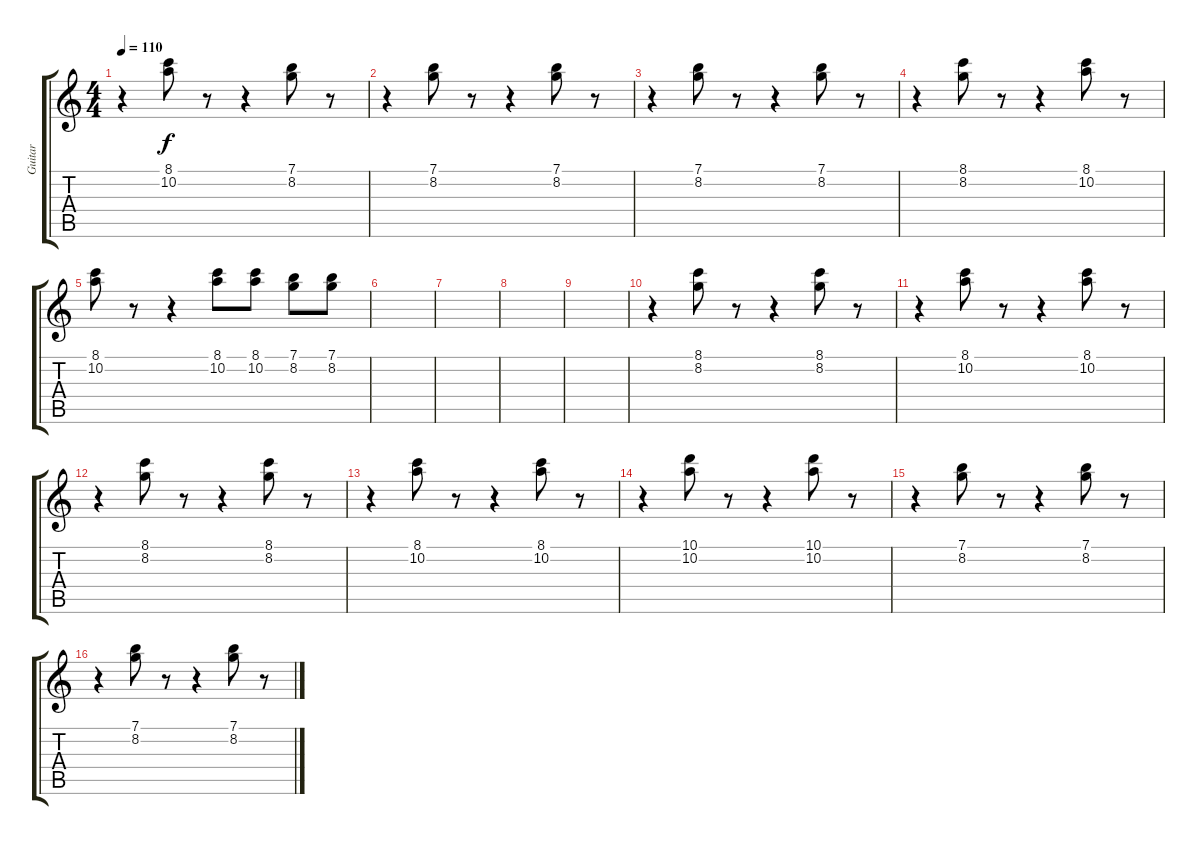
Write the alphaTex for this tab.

\track ("Guitar" "Guitar") {instrument electricguitarjazz}
\staff {score tabs}
\tuning (E4 B3 G3 D3 A2 E2) {hide}
\ts (4 4)
\tempo 110
\clef g2
\ks c
r.4{dy f} (8.1 10.2).8 r.8 r.4 (7.1 8.2).8 r.8 |
r.4 (7.1 8.2).8 r.8 r.4 (7.1 8.2).8 r.8 |
r.4 (7.1 8.2).8 r.8 r.4 (7.1 8.2).8 r.8 |
r.4 (8.1 8.2).8 r.8 r.4 (8.1 10.2).8 r.8 |
(8.1 10.2).8 r.8 r.4 (8.1 10.2).8 (8.1 10.2).8 (7.1 8.2).8 (7.1 8.2).8 |
|
|
|
|
r.4 (8.1 8.2).8 r.8 r.4 (8.1 8.2).8 r.8 |
r.4 (8.1 10.2).8 r.8 r.4 (8.1 10.2).8 r.8 |
r.4 (8.1 8.2).8 r.8 r.4 (8.1 8.2).8 r.8 |
r.4 (8.1 10.2).8 r.8 r.4 (8.1 10.2).8 r.8 |
r.4 (10.1 10.2).8 r.8 r.4 (10.1 10.2).8 r.8 |
r.4 (7.1 8.2).8 r.8 r.4 (7.1 8.2).8 r.8 |
r.4 (7.1 8.2).8 r.8 r.4 (7.1 8.2).8 r.8
